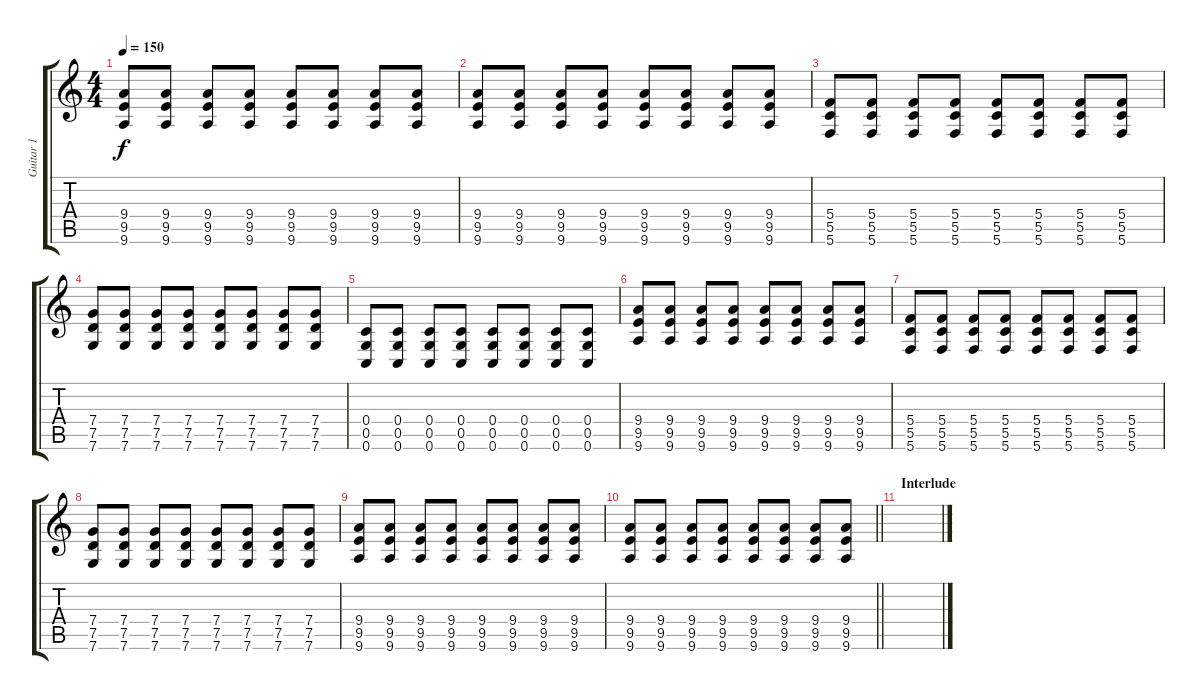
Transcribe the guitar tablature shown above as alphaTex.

\track ("Guitar 1" "Guitar 1") {instrument distortionguitar}
\staff {score tabs}
\tuning (D4 A3 F3 C3 G2 C2) {hide}
\ts (4 4)
\tempo 150
\clef g2
\ks c
(9.4 9.5 9.6).8{dy f} (9.4 9.5 9.6).8 (9.4 9.5 9.6).8 (9.4 9.5 9.6).8 (9.4 9.5 9.6).8 (9.4 9.5 9.6).8 (9.4 9.5 9.6).8 (9.4 9.5 9.6).8 |
(9.4 9.5 9.6).8 (9.4 9.5 9.6).8 (9.4 9.5 9.6).8 (9.4 9.5 9.6).8 (9.4 9.5 9.6).8 (9.4 9.5 9.6).8 (9.4 9.5 9.6).8 (9.4 9.5 9.6).8 |
(5.4 5.5 5.6).8 (5.4 5.5 5.6).8 (5.4 5.5 5.6).8 (5.4 5.5 5.6).8 (5.4 5.5 5.6).8 (5.4 5.5 5.6).8 (5.4 5.5 5.6).8 (5.4 5.5 5.6).8 |
(7.4 7.5 7.6).8 (7.4 7.5 7.6).8 (7.4 7.5 7.6).8 (7.4 7.5 7.6).8 (7.4 7.5 7.6).8 (7.4 7.5 7.6).8 (7.4 7.5 7.6).8 (7.4 7.5 7.6).8 |
(0.4 0.5 0.6).8 (0.4 0.5 0.6).8 (0.4 0.5 0.6).8 (0.4 0.5 0.6).8 (0.4 0.5 0.6).8 (0.4 0.5 0.6).8 (0.4 0.5 0.6).8 (0.4 0.5 0.6).8 |
(9.4 9.5 9.6).8 (9.4 9.5 9.6).8 (9.4 9.5 9.6).8 (9.4 9.5 9.6).8 (9.4 9.5 9.6).8 (9.4 9.5 9.6).8 (9.4 9.5 9.6).8 (9.4 9.5 9.6).8 |
(5.4 5.5 5.6).8 (5.4 5.5 5.6).8 (5.4 5.5 5.6).8 (5.4 5.5 5.6).8 (5.4 5.5 5.6).8 (5.4 5.5 5.6).8 (5.4 5.5 5.6).8 (5.4 5.5 5.6).8 |
(7.4 7.5 7.6).8 (7.4 7.5 7.6).8 (7.4 7.5 7.6).8 (7.4 7.5 7.6).8 (7.4 7.5 7.6).8 (7.4 7.5 7.6).8 (7.4 7.5 7.6).8 (7.4 7.5 7.6).8 |
(9.4 9.5 9.6).8 (9.4 9.5 9.6).8 (9.4 9.5 9.6).8 (9.4 9.5 9.6).8 (9.4 9.5 9.6).8 (9.4 9.5 9.6).8 (9.4 9.5 9.6).8 (9.4 9.5 9.6).8 |
\barLineRight lightlight
(9.4 9.5 9.6).8 (9.4 9.5 9.6).8 (9.4 9.5 9.6).8 (9.4 9.5 9.6).8 (9.4 9.5 9.6).8 (9.4 9.5 9.6).8 (9.4 9.5 9.6).8 (9.4 9.5 9.6).8 |
\section ("" "Interlude")
